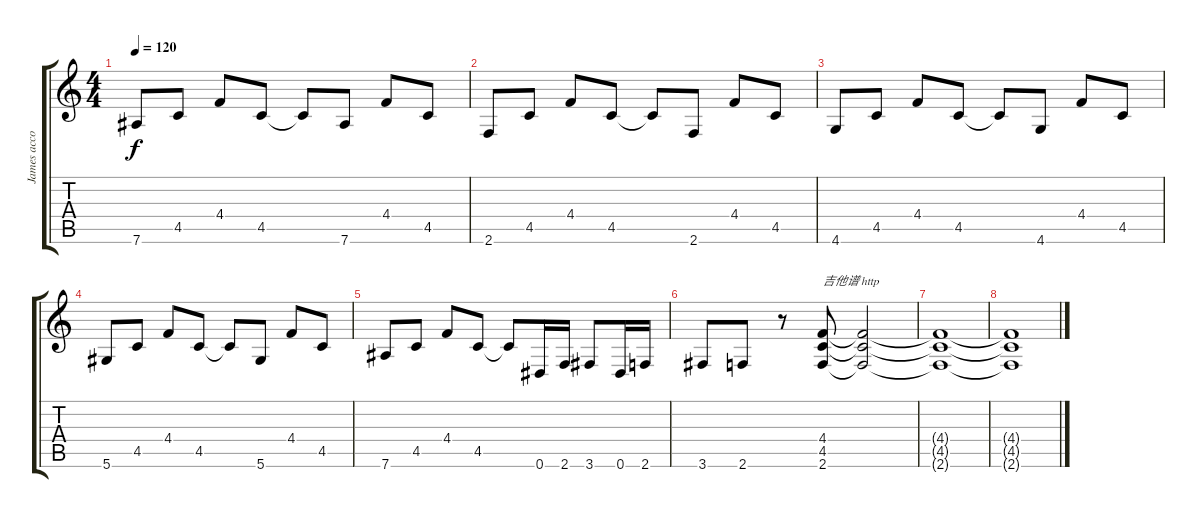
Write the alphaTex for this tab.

\track ("James accoustic" "James acco") {instrument acousticguitarsteel}
\staff {score tabs}
\tuning (Eb4 Bb3 Gb3 Db3 Ab2 Eb2) {hide}
\ts (4 4)
\tempo 120
\clef g2
\ks c
7.6.8{dy f} 4.5.8 4.4.8 4.5.8 4.5{t}.8 7.6.8 4.4.8 4.5.8 |
2.6.8 4.5.8 4.4.8 4.5.8 4.5{t}.8 2.6.8 4.4.8 4.5.8 |
4.6.8 4.5.8 4.4.8 4.5.8 4.5{t}.8 4.6.8 4.4.8 4.5.8 |
5.6.8 4.5.8 4.4.8 4.5.8 4.5{t}.8 5.6.8 4.4.8 4.5.8 |
7.6.8 4.5.8 4.4.8 4.5.8 4.5{t}.8 0.6.16 2.6.16 3.6.8 0.6.16 2.6.16 |
3.6.8 2.6.8 r.8 (4.4 4.5 2.6).8{txt "吉他谱 http"} (4.4{t} 4.5{t} 2.6{t}).2 |
(4.4{t} 4.5{t} 2.6{t}).1 |
(4.4{t} 4.5{t} 2.6{t}).1
